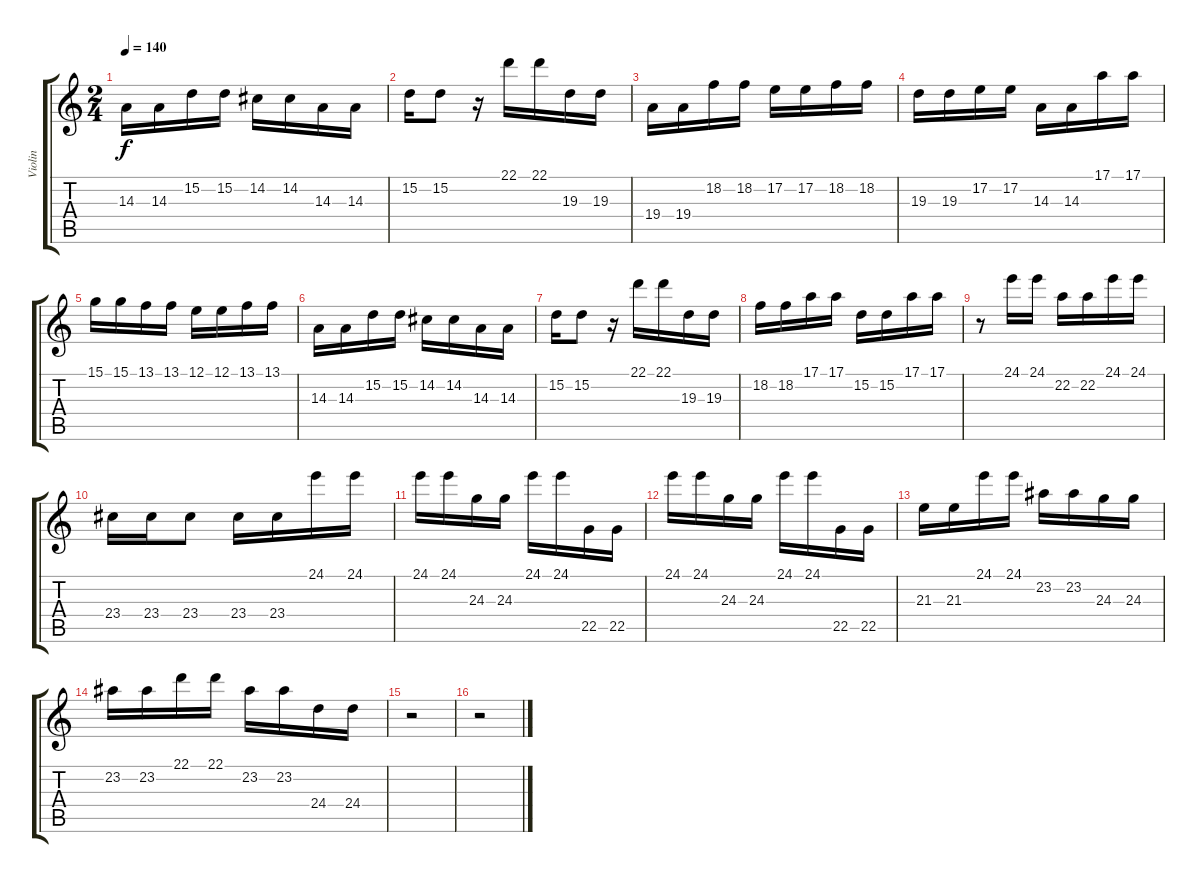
\track ("Violin" "Violin") {instrument stringensemble1}
\staff {score tabs}
\tuning (E4 B3 G3 D3 A2 E2) {hide}
\ts (2 4)
\tempo 140
\clef g2
\ks c
14.3.16{dy f} 14.3.16 15.2.16 15.2.16 14.2.16 14.2.16 14.3.16 14.3.16 |
15.2.16 15.2.8 r.16 22.1.16 22.1.16 19.3.16 19.3.16 |
19.4.16 19.4.16 18.2.16 18.2.16 17.2.16 17.2.16 18.2.16 18.2.16 |
19.3.16 19.3.16 17.2.16 17.2.16 14.3.16 14.3.16 17.1.16 17.1.16 |
15.1.16 15.1.16 13.1.16 13.1.16 12.1.16 12.1.16 13.1.16 13.1.16 |
14.3.16 14.3.16 15.2.16 15.2.16 14.2.16 14.2.16 14.3.16 14.3.16 |
15.2.16 15.2.8 r.16 22.1.16 22.1.16 19.3.16 19.3.16 |
18.2.16 18.2.16 17.1.16 17.1.16 15.2.16 15.2.16 17.1.16 17.1.16 |
r.8 24.1.16 24.1.16 22.2.16 22.2.16 24.1.16 24.1.16 |
23.4.16 23.4.16 23.4.8 23.4.16 23.4.16 24.1.16 24.1.16 |
24.1.16 24.1.16 24.3.16 24.3.16 24.1.16 24.1.16 22.5.16 22.5.16 |
24.1.16 24.1.16 24.3.16 24.3.16 24.1.16 24.1.16 22.5.16 22.5.16 |
21.3.16 21.3.16 24.1.16 24.1.16 23.2.16 23.2.16 24.3.16 24.3.16 |
23.2.16 23.2.16 22.1.16 22.1.16 23.2.16 23.2.16 24.4.16 24.4.16 |
r.2 |
r.2
